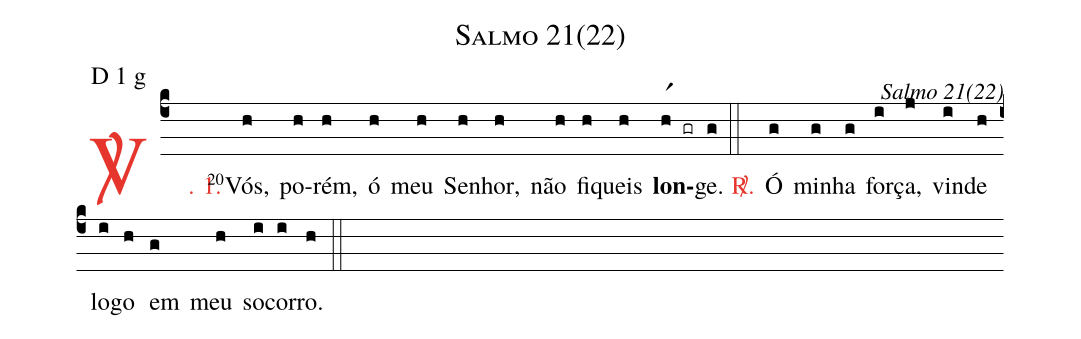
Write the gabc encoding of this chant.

name: Salmo 21(22);
mode: D 1 g;
commentary: Salmo 21(22);
%%
(c4)

<c><sp>V/</sp>. 1.</c>() <v>\VSup{20}</v>Vós,(h) po(h)rém,(h) ó(h) meu(h) Se(h)nhor,(h) não(h) fi(h)queis(h) <b>lon</b>(hr1 gr)ge.(g)

(::)

<nlba><c><sp>R/</sp>.</c>() Ó</nlba>(g) mi(g)nha(g) for(i)ça,(j) vin(i)de(h) lo(i)go(h) em(g) meu(h) so(i)cor(i)ro.(h)

(::)
